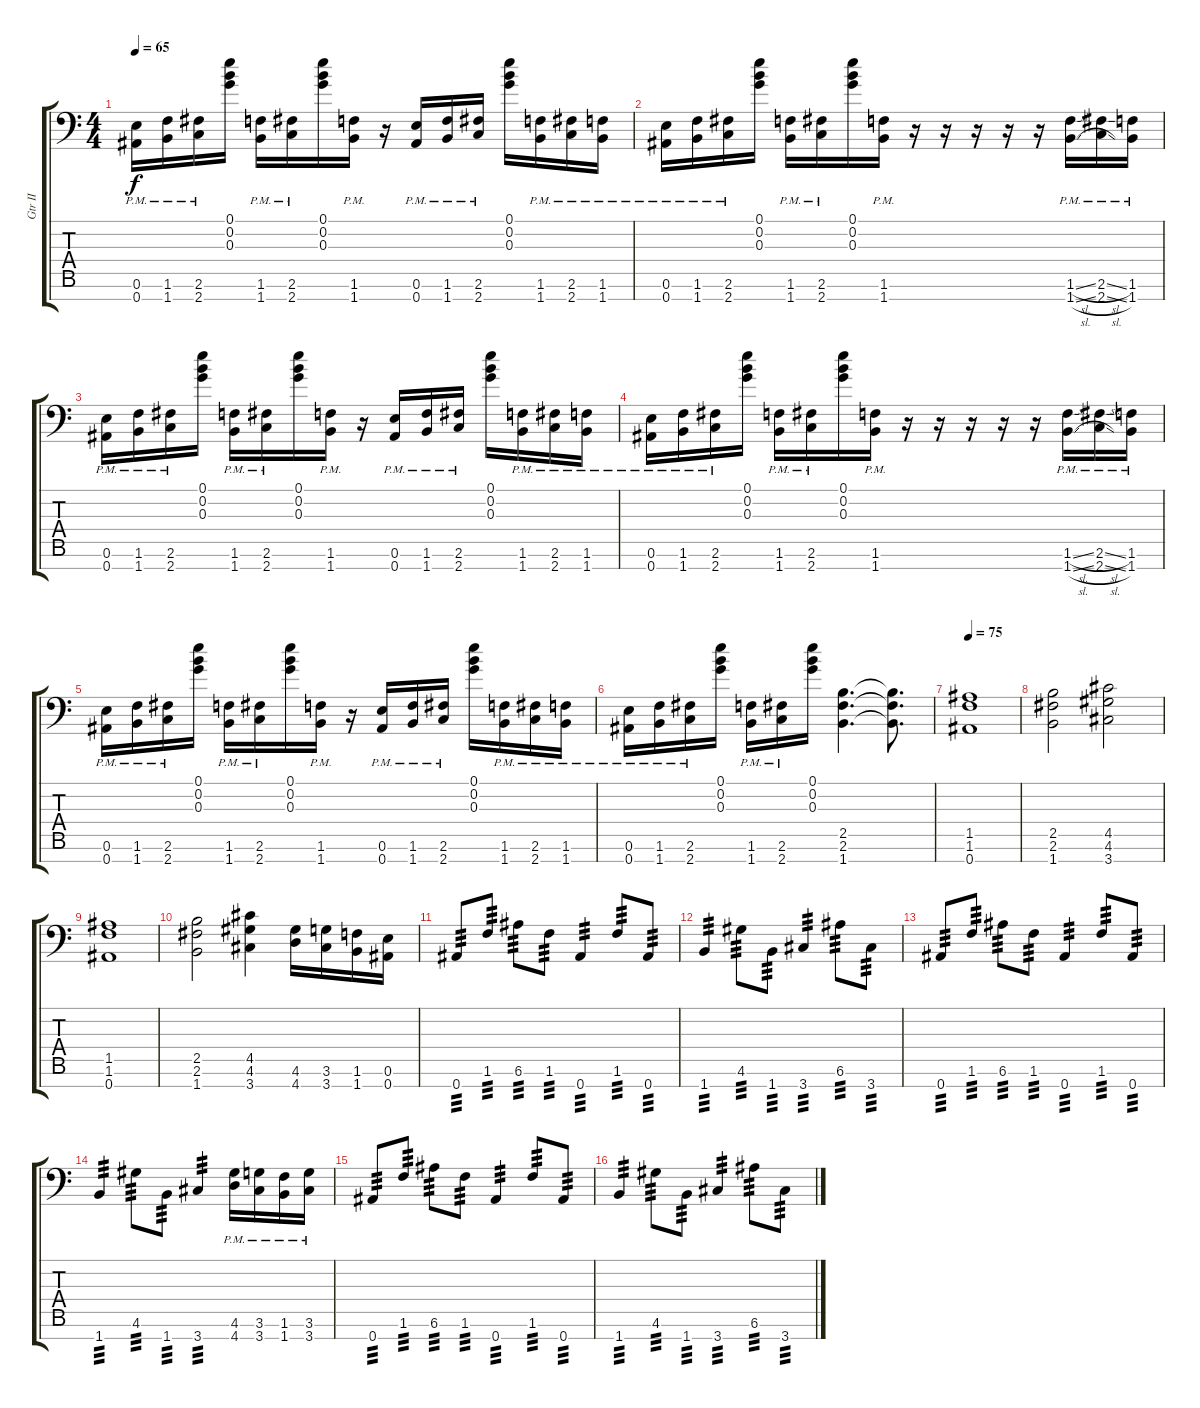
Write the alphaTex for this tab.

\track ("Gtr II" "Gtr II") {instrument overdrivenguitar}
\staff {score tabs}
\tuning (E4 B3 G3 D3 A2 E2 Bb1) {hide}
\ts (4 4)
\tempo 65
\clef f4
\ks c
(0.6{pm} 0.7{pm}).16{dy f} (1.6{pm} 1.7{pm}).16 (2.6{pm} 2.7{pm}).16 (0.1 0.2 0.3).16 (1.6{pm} 1.7{pm}).16 (2.6{pm} 2.7{pm}).16 (0.1 0.2 0.3).16 (1.6{pm} 1.7{pm}).16 r.16 (0.6{pm} 0.7{pm}).16 (1.6{pm} 1.7{pm}).16 (2.6{pm} 2.7{pm}).16 (0.1 0.2 0.3).16 (1.6{pm} 1.7{pm}).16 (2.6{pm} 2.7{pm}).16 (1.6{pm} 1.7{pm}).16 |
(0.6{pm} 0.7{pm}).16 (1.6{pm} 1.7{pm}).16 (2.6{pm} 2.7{pm}).16 (0.1 0.2 0.3).16 (1.6{pm} 1.7{pm}).16 (2.6{pm} 2.7{pm}).16 (0.1 0.2 0.3).16 (1.6{pm} 1.7{pm}).16 r.16 r.16 r.16 r.16 r.16 (1.6{sl pm} 1.7{sl pm}).16 (2.6{sl pm} 2.7{sl pm}).16 (1.6{pm} 1.7{pm}).16 |
(0.6{pm} 0.7{pm}).16 (1.6{pm} 1.7{pm}).16 (2.6{pm} 2.7{pm}).16 (0.1 0.2 0.3).16 (1.6{pm} 1.7{pm}).16 (2.6{pm} 2.7{pm}).16 (0.1 0.2 0.3).16 (1.6{pm} 1.7{pm}).16 r.16 (0.6{pm} 0.7{pm}).16 (1.6{pm} 1.7{pm}).16 (2.6{pm} 2.7{pm}).16 (0.1 0.2 0.3).16 (1.6{pm} 1.7{pm}).16 (2.6{pm} 2.7{pm}).16 (1.6{pm} 1.7{pm}).16 |
(0.6{pm} 0.7{pm}).16 (1.6{pm} 1.7{pm}).16 (2.6{pm} 2.7{pm}).16 (0.1 0.2 0.3).16 (1.6{pm} 1.7{pm}).16 (2.6{pm} 2.7{pm}).16 (0.1 0.2 0.3).16 (1.6{pm} 1.7{pm}).16 r.16 r.16 r.16 r.16 r.16 (1.6{sl pm} 1.7{sl pm}).16 (2.6{sl pm} 2.7{sl pm}).16 (1.6{pm} 1.7{pm}).16 |
(0.6{pm} 0.7{pm}).16 (1.6{pm} 1.7{pm}).16 (2.6{pm} 2.7{pm}).16 (0.1 0.2 0.3).16 (1.6{pm} 1.7{pm}).16 (2.6{pm} 2.7{pm}).16 (0.1 0.2 0.3).16 (1.6{pm} 1.7{pm}).16 r.16 (0.6{pm} 0.7{pm}).16 (1.6{pm} 1.7{pm}).16 (2.6{pm} 2.7{pm}).16 (0.1 0.2 0.3).16 (1.6{pm} 1.7{pm}).16 (2.6{pm} 2.7{pm}).16 (1.6{pm} 1.7{pm}).16 |
(0.6{pm} 0.7{pm}).16 (1.6{pm} 1.7{pm}).16 (2.6{pm} 2.7{pm}).16 (0.1 0.2 0.3).16 (1.6{pm} 1.7{pm}).16 (2.6{pm} 2.7{pm}).16 (0.1 0.2 0.3).16 (2.5 2.6 1.7).4{d} (2.5{t} 2.6{t} 1.7{t}).8{d} |
\tempo 75
(1.5 1.6 0.7).1 |
(2.5 2.6 1.7).2 (4.5 4.6 3.7).2 |
(1.5 1.6 0.7).1 |
(2.5 2.6 1.7).2 (4.5 4.6 3.7).4 (4.6 4.7).16 (3.6 3.7).16 (1.6 1.7).16 (0.6 0.7).16 |
0.7.8{tp 3} 1.6.8{tp 3} 6.6.8{tp 3} 1.6.8{tp 3} 0.7.4{tp 3} 1.6.8{tp 3} 0.7.8{tp 3} |
1.7.4{tp 3} 4.6.8{tp 3} 1.7.8{tp 3} 3.7.4{tp 3} 6.6.8{tp 3} 3.7.8{tp 3} |
0.7.8{tp 3} 1.6.8{tp 3} 6.6.8{tp 3} 1.6.8{tp 3} 0.7.4{tp 3} 1.6.8{tp 3} 0.7.8{tp 3} |
1.7.4{tp 3} 4.6.8{tp 3} 1.7.8{tp 3} 3.7.4{tp 3} (4.6{pm} 4.7{pm}).16 (3.6{pm} 3.7{pm}).16 (1.6{pm} 1.7{pm}).16 (3.6{pm} 3.7{pm}).16 |
0.7.8{tp 3} 1.6.8{tp 3} 6.6.8{tp 3} 1.6.8{tp 3} 0.7.4{tp 3} 1.6.8{tp 3} 0.7.8{tp 3} |
1.7.4{tp 3} 4.6.8{tp 3} 1.7.8{tp 3} 3.7.4{tp 3} 6.6.8{tp 3} 3.7.8{tp 3}
